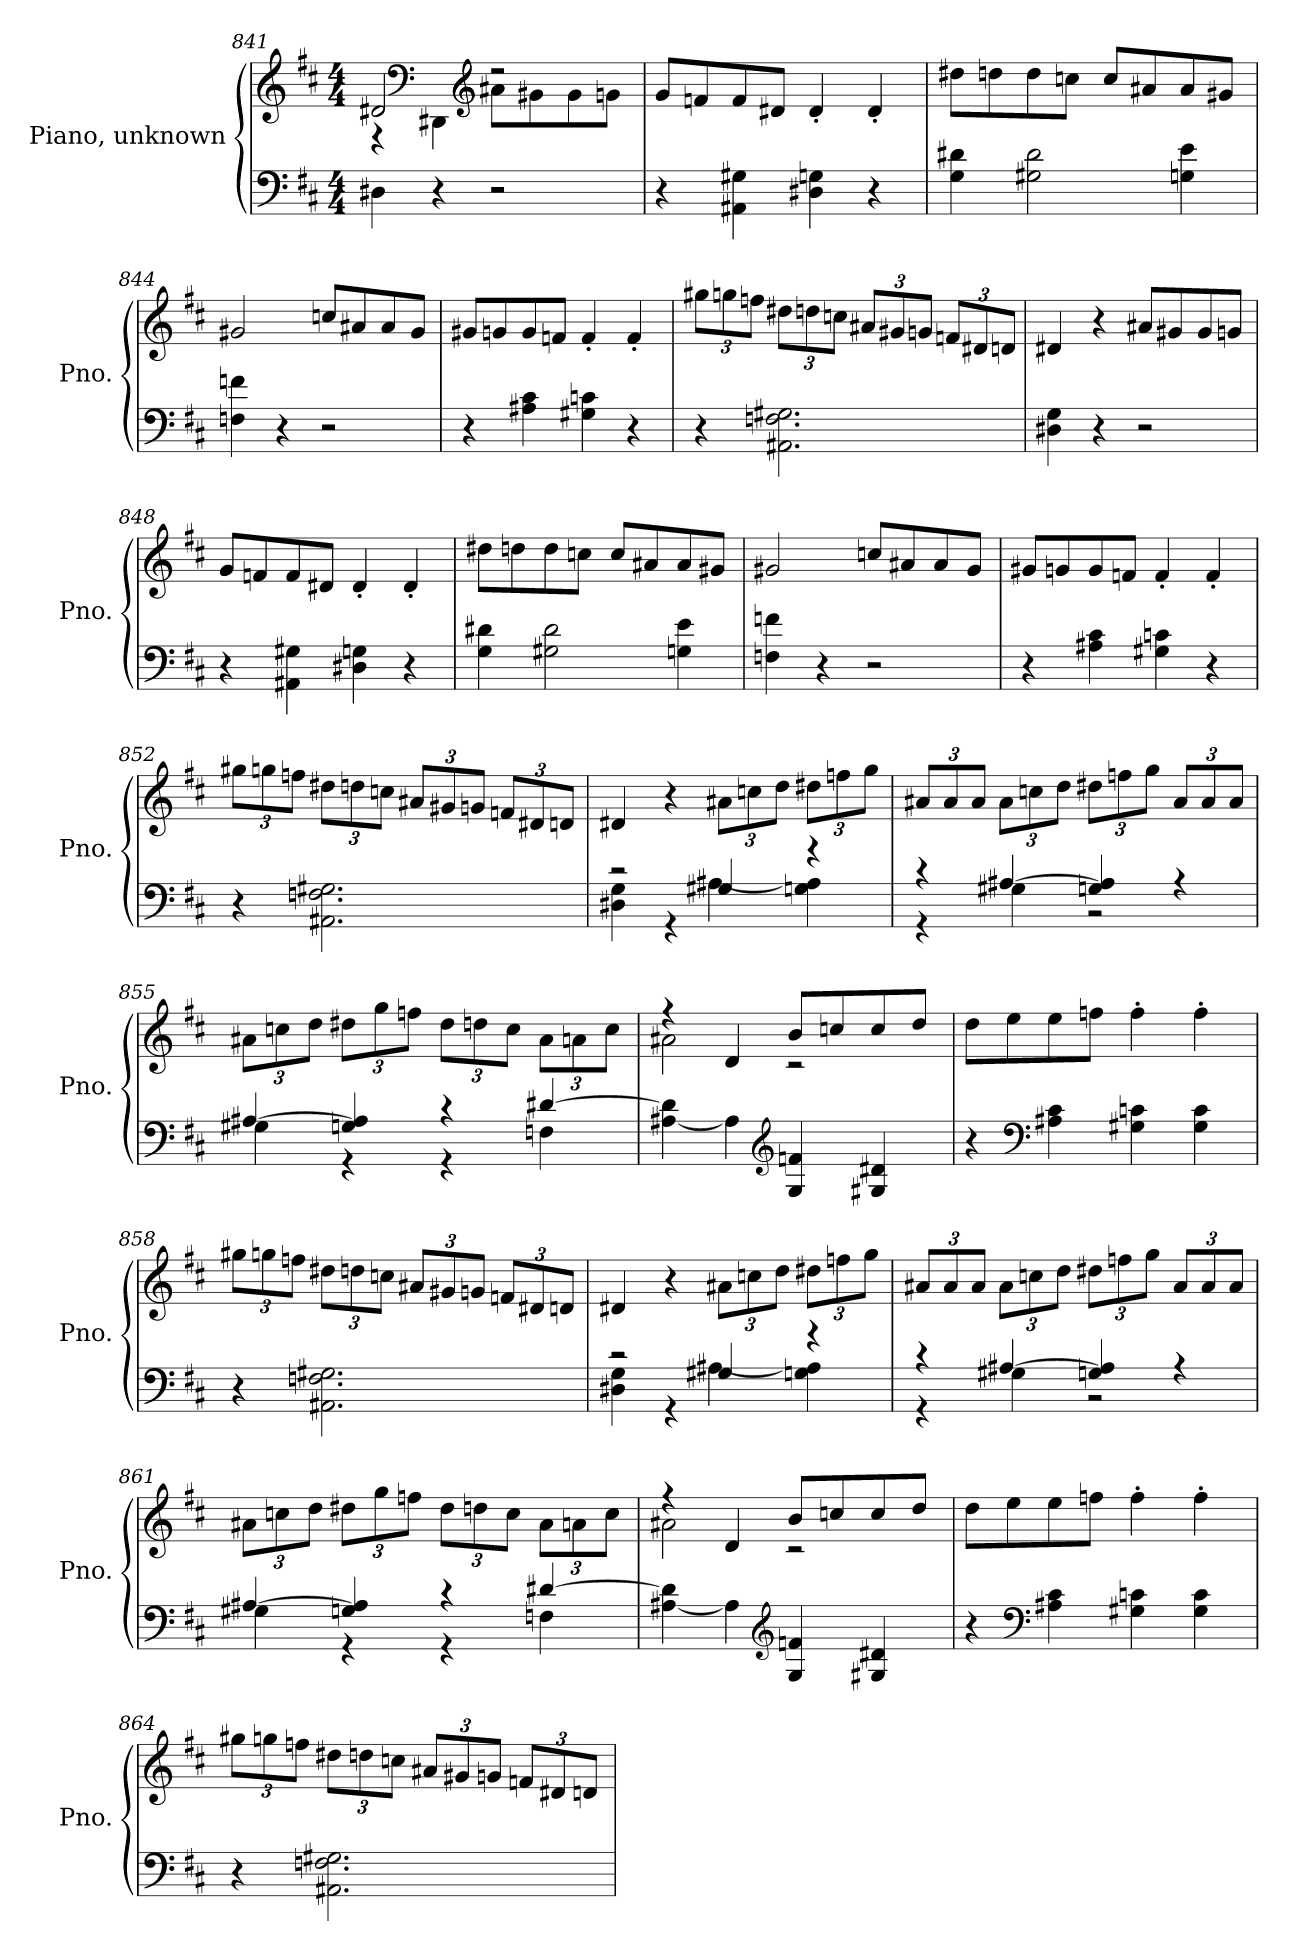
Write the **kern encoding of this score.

**kern	**kern
*part1	*part1
*staff2	*staff1
*I"Piano, unknown	*
*I'Pno.	*
!!LO:LB:g=z
*clefF4	*clefG2
*k[f#c#]	*k[f#c#]
*M4/4	*M4/4
=841	=841
*	*^
4D#X\	2d#X/	4r
*	*clefF4	*
4r	.	4DD#X\
*	*clefG2	*
2r	2r	8a#X\L
.	.	8g#X\
.	.	8g#\
.	.	8gn\J
*	*v	*v
=842	=842
4r	8g/L
.	8fn/
4AA#X\ 4G#X\	8f/
.	8d#X/J
4D#X\ 4Gn\	4d#'/
4r	4d#'/
=843	=843
4G\ 4d#X\	8dd#X\L
.	8ddn\
2G#X\ 2d#\	8dd\
.	8ccn\J
.	8cc/L
.	8a#X/
4Gn\ 4e\	8a#/
.	8g#X/J
=844	=844
4Fn\ 4fn\	2g#X/
4r	.
2r	8ccn/L
.	8a#X/
.	8a#/
.	8g#/J
!!LO:LB:g=z
=845	=845
4r	8g#X/L
.	8gn/
4A#X\ 4c#\	8g/
.	8fn/J
4G#X\ 4cn\	4f'/
4r	4f'/
=846	=846
*	*Xbrackettup
4r	12gg#X\L
.	12ggn\
.	12ffn\J
2.AA#X\ 2.Fn\ 2.G#X\	12dd#X\L
.	12ddn\
.	12ccn\J
.	12a#X/L
.	12g#X/
.	12gn/J
.	12fn/L
.	12d#X/
.	12dn/J
=847	=847
4D#X\ 4G\	4d#X/
4r	4r
2r	8a#X/L
.	8g#X/
.	8g#/
.	8gn/J
!!LO:LB:g=z
=848	=848
4r	8g/L
.	8fn/
4AA#X\ 4G#X\	8f/
.	8d#X/J
4D#X\ 4Gn\	4d#'/
4r	4d#'/
=849	=849
4G\ 4d#X\	8dd#X\L
.	8ddn\
2G#X\ 2d#\	8dd\
.	8ccn\J
.	8cc/L
.	8a#X/
4Gn\ 4e\	8a#/
.	8g#X/J
=850	=850
4Fn\ 4fn\	2g#X/
4r	.
2r	8ccn/L
.	8a#X/
.	8a#/
.	8g#/J
=851	=851
4r	8g#X/L
.	8gn/
4A#X\ 4c#\	8g/
.	8fn/J
4G#X\ 4cn\	4f'/
4r	4f'/
!!LO:PB:g=z
=852	=852
4r	12gg#X\L
.	12ggn\
.	12ffn\J
2.AA#X\ 2.Fn\ 2.G#X\	12dd#X\L
.	12ddn\
.	12ccn\J
.	12a#X/L
.	12g#X/
.	12gn/J
.	12fn/L
.	12d#X/
.	12dn/J
=853	=853
*^	*
2r	4D#X\ 4G\	4d#X/
.	4r	4r
4G#X/	[4A#X\	12a#X\L
.	.	12ccn\
.	.	12dd\J
4r	4Gn\ 4A#\]	12dd#X\L
.	.	12ffn\
.	.	12gg\J
!!LO:LB:g=z
=854	=854	=854
4r	4r	12a#X/L
.	.	12a#/
.	.	12a#/J
[4A#X/	4G#X\	12a#\L
.	.	12ccn\
.	.	12dd\J
4Gn/ 4A#/]	2r	12dd#X\L
.	.	12ffn\
.	.	12gg\J
4r	.	12a#/L
.	.	12a#/
.	.	12a#/J
=855	=855	=855
[4A#X/	4G#X\	12a#X\L
.	.	12ccn\
.	.	12dd\J
4Gn/ 4A#/]	4r	12dd#X\L
.	.	12gg\
.	.	12ffn\J
4r	4r	12dd#\L
.	.	12ddn\
.	.	12cc\J
[4d#X/	4Fn\	12a#\L
.	.	12an\
.	.	12cc\J
*v	*v	*
=856	=856
*	*^
[4A#X\ 4d#\]	4r	2a#X\
4A#\]	4d/	.
*clefG2	*	*
4G/ 4fn/	8b/L	2r
.	8ccn/	.
4G#X/ 4d#X/	8cc/	.
.	8dd/J	.
*	*v	*v
!!LO:LB:g=z
=857	=857
4r	8dd\L
.	8ee\
*clefF4	*
4A#X\ 4c#\	8ee\
.	8ffn\J
4G#X\ 4cn\	4ff'\
4G#\ 4c\	4ff'\
=858	=858
4r	12gg#X\L
.	12ggn\
.	12ffn\J
2.AA#X\ 2.Fn\ 2.G#X\	12dd#X\L
.	12ddn\
.	12ccn\J
.	12a#X/L
.	12g#X/
.	12gn/J
.	12fn/L
.	12d#X/
.	12dn/J
=859	=859
*^	*
2r	4D#X\ 4G\	4d#X/
.	4r	4r
4G#X/	[4A#X\	12a#X\L
.	.	12ccn\
.	.	12dd\J
4r	4Gn\ 4A#\]	12dd#X\L
.	.	12ffn\
.	.	12gg\J
!!LO:LB:g=z
=860	=860	=860
4r	4r	12a#X/L
.	.	12a#/
.	.	12a#/J
[4A#X/	4G#X\	12a#\L
.	.	12ccn\
.	.	12dd\J
4Gn/ 4A#/]	2r	12dd#X\L
.	.	12ffn\
.	.	12gg\J
4r	.	12a#/L
.	.	12a#/
.	.	12a#/J
=861	=861	=861
[4A#X/	4G#X\	12a#X\L
.	.	12ccn\
.	.	12dd\J
4Gn/ 4A#/]	4r	12dd#X\L
.	.	12gg\
.	.	12ffn\J
4r	4r	12dd#\L
.	.	12ddn\
.	.	12cc\J
[4d#X/	4Fn\	12a#\L
.	.	12an\
.	.	12cc\J
*v	*v	*
=862	=862
*	*^
[4A#X\ 4d#\]	4r	2a#X\
4A#\]	4d/	.
*clefG2	*	*
4G/ 4fn/	8b/L	2r
.	8ccn/	.
4G#X/ 4d#X/	8cc/	.
.	8dd/J	.
*	*v	*v
!!LO:LB:g=z
=863	=863
4r	8dd\L
.	8ee\
*clefF4	*
4A#X\ 4c#\	8ee\
.	8ffn\J
4G#X\ 4cn\	4ff'\
4G#\ 4c\	4ff'\
=864	=864
4r	12gg#X\L
.	12ggn\
.	12ffn\J
2.AA#X\ 2.Fn\ 2.G#X\	12dd#X\L
.	12ddn\
.	12ccn\J
.	12a#X/L
.	12g#X/
.	12gn/J
.	12fn/L
.	12d#X/
.	12dn/J
=	=
*-	*-
